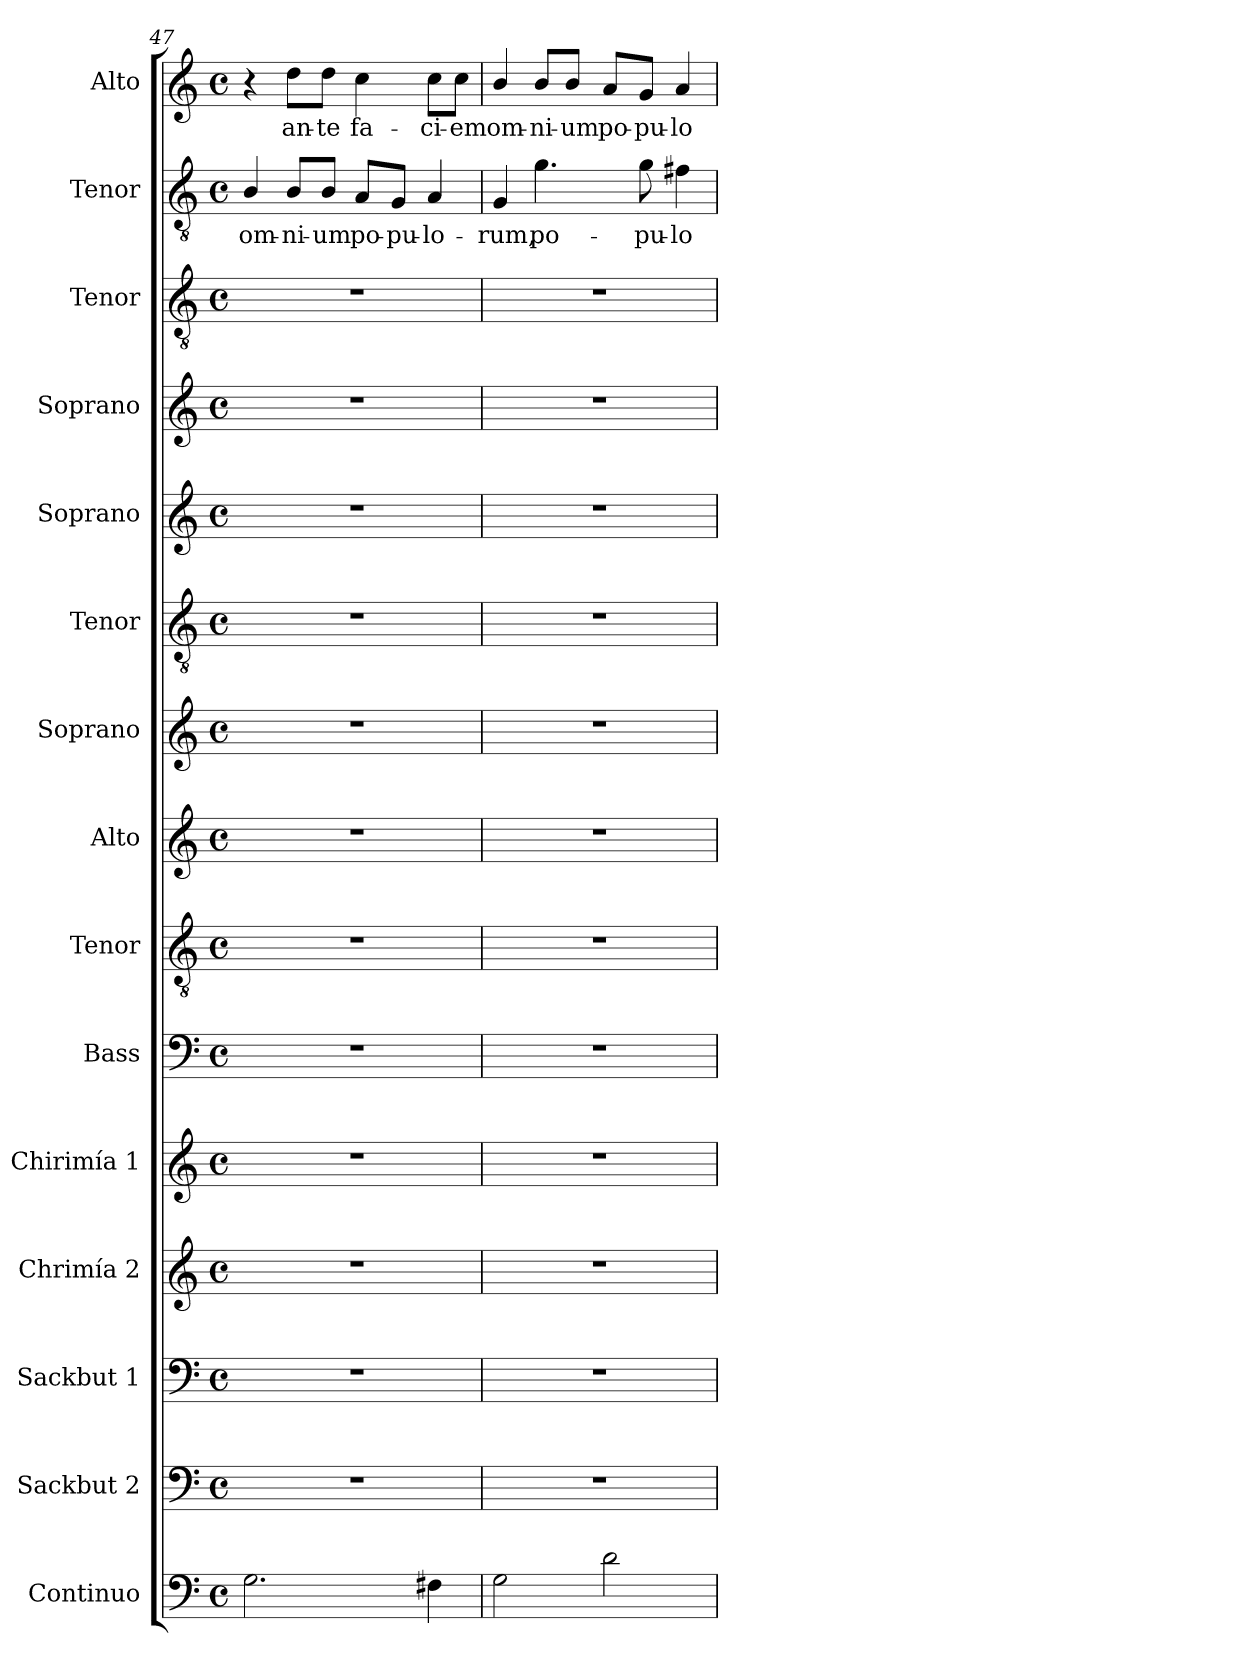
**kern	**kern	**kern	**kern	**kern	**kern	**kern	**kern	**kern	**kern	**kern	**kern	**kern	**kern	**text	**kern	**text
*part15	*part14	*part13	*part12	*part11	*part10	*part9	*part8	*part7	*part6	*part5	*part4	*part3	*part2	*part2	*part1	*part1
*staff15	*staff14	*staff13	*staff12	*staff11	*staff10	*staff9	*staff8	*staff7	*staff6	*staff5	*staff4	*staff3	*staff2	*staff2	*staff1	*staff1
*I"Continuo	*I"Sackbut 2	*I"Sackbut 1	*I"Chrimía 2	*I"Chirimía 1	*I"Bass	*I"Tenor	*I"Alto	*I"Soprano	*I"Tenor	*I"Soprano	*I"Soprano	*I"Tenor	*I"Tenor	*	*I"Alto	*
*I'Cont.	*I'Sckbt 2.	*I'Sckbt 1.	*I'Ch2.	*I'Ch1.	*I'B.	*I'T.	*I'A.	*I'S.	*I'T.	*I'S.	*I'S.	*I'T.	*I'T.	*	*I'A.	*
!!LO:PB:g=z
*clefF4	*clefF4	*clefF4	*clefG2	*clefG2	*clefF4	*clefGv2	*clefG2	*clefG2	*clefGv2	*clefG2	*clefG2	*clefGv2	*clefGv2	*	*clefG2	*
*	*	*	*	*	*	*ITrd7c12	*	*	*ITrd7c12	*	*	*ITrd7c12	*ITrd7c12	*	*	*
*k[]	*k[]	*k[]	*k[]	*k[]	*k[]	*k[]	*k[]	*k[]	*k[]	*k[]	*k[]	*k[]	*k[]	*	*k[]	*
*C:	*C:	*C:	*C:	*C:	*C:	*C:	*C:	*C:	*C:	*C:	*C:	*C:	*C:	*	*C:	*
*M4/4	*M4/4	*M4/4	*M4/4	*M4/4	*M4/4	*M4/4	*M4/4	*M4/4	*M4/4	*M4/4	*M4/4	*M4/4	*M4/4	*	*M4/4	*
*met(c)	*met(c)	*met(c)	*met(c)	*met(c)	*met(c)	*met(c)	*met(c)	*met(c)	*met(c)	*met(c)	*met(c)	*met(c)	*met(c)	*	*met(c)	*
=47	=47	=47	=47	=47	=47	=47	=47	=47	=47	=47	=47	=47	=47	=47	=47	=47
!	!	!	!	!	!	!	!	!	!	!	!	!	!	!LO:LY:b:color=#000000	!	!
2.Gi\	1r	1r	1r	1r	1r	1r	1r	1r	1r	1r	1r	1r	4BBi/	om-	4r	.
!	!	!	!	!	!	!	!	!	!	!	!	!	!	!LO:LY:b:color=#000000	!	!
!	!	!	!	!	!	!	!	!	!	!	!	!	!	!	!	!LO:LY:b:color=#000000
.	.	.	.	.	.	.	.	.	.	.	.	.	8BBi/L	-ni-	8ddi\L	an-
!	!	!	!	!	!	!	!	!	!	!	!	!	!	!LO:LY:b:color=#000000	!	!
!	!	!	!	!	!	!	!	!	!	!	!	!	!	!	!	!LO:LY:b:color=#000000
.	.	.	.	.	.	.	.	.	.	.	.	.	8BBi/J	-um	8ddi\J	-te
!	!	!	!	!	!	!	!	!	!	!	!	!	!	!LO:LY:b:color=#000000	!	!
!	!	!	!	!	!	!	!	!	!	!	!	!	!	!	!	!LO:LY:b:color=#000000
.	.	.	.	.	.	.	.	.	.	.	.	.	8AAi/L	po-	4cci\	fa-
!	!	!	!	!	!	!	!	!	!	!	!	!	!	!LO:LY:b:color=#000000	!	!
.	.	.	.	.	.	.	.	.	.	.	.	.	8GGi/J	-pu-	.	.
!	!	!	!	!	!	!	!	!	!	!	!	!	!	!LO:LY:b:color=#000000	!	!
!	!	!	!	!	!	!	!	!	!	!	!	!	!	!	!	!LO:LY:b:color=#000000
4F#Xi\	.	.	.	.	.	.	.	.	.	.	.	.	4AAi/	-lo-	8cci\L	-ci-
!	!	!	!	!	!	!	!	!	!	!	!	!	!	!	!	!LO:LY:b:color=#000000
.	.	.	.	.	.	.	.	.	.	.	.	.	.	.	8cci\J	-em
=48	=48	=48	=48	=48	=48	=48	=48	=48	=48	=48	=48	=48	=48	=48	=48	=48
!	!	!	!	!	!	!	!	!	!	!	!	!	!	!LO:LY:b:color=#000000	!	!
!	!	!	!	!	!	!	!	!	!	!	!	!	!	!	!	!LO:LY:b:color=#000000
2Gi\	1r	1r	1r	1r	1r	1r	1r	1r	1r	1r	1r	1r	4GGi/	-rum,	4bi/	om-
!	!	!	!	!	!	!	!	!	!	!	!	!	!	!LO:LY:b:color=#000000	!	!
!	!	!	!	!	!	!	!	!	!	!	!	!	!	!	!	!LO:LY:b:color=#000000
.	.	.	.	.	.	.	.	.	.	.	.	.	4.Gi\	po-	8bi/L	-ni-
!	!	!	!	!	!	!	!	!	!	!	!	!	!	!	!	!LO:LY:b:color=#000000
.	.	.	.	.	.	.	.	.	.	.	.	.	.	.	8bi/J	-um
!	!	!	!	!	!	!	!	!	!	!	!	!	!	!	!	!LO:LY:b:color=#000000
2di\	.	.	.	.	.	.	.	.	.	.	.	.	.	.	8ai/L	po-
!	!	!	!	!	!	!	!	!	!	!	!	!	!	!LO:LY:b:color=#000000	!	!
!	!	!	!	!	!	!	!	!	!	!	!	!	!	!	!	!LO:LY:b:color=#000000
.	.	.	.	.	.	.	.	.	.	.	.	.	8Gi\	-pu-	8gi/J	-pu-
!	!	!	!	!	!	!	!	!	!	!	!	!	!	!LO:LY:b:color=#000000	!	!
!	!	!	!	!	!	!	!	!	!	!	!	!	!	!	!	!LO:LY:b:color=#000000
.	.	.	.	.	.	.	.	.	.	.	.	.	4F#Xi\	-lo-	4ai/	-lo-
=	=	=	=	=	=	=	=	=	=	=	=	=	=	=	=	=
*-	*-	*-	*-	*-	*-	*-	*-	*-	*-	*-	*-	*-	*-	*-	*-	*-
